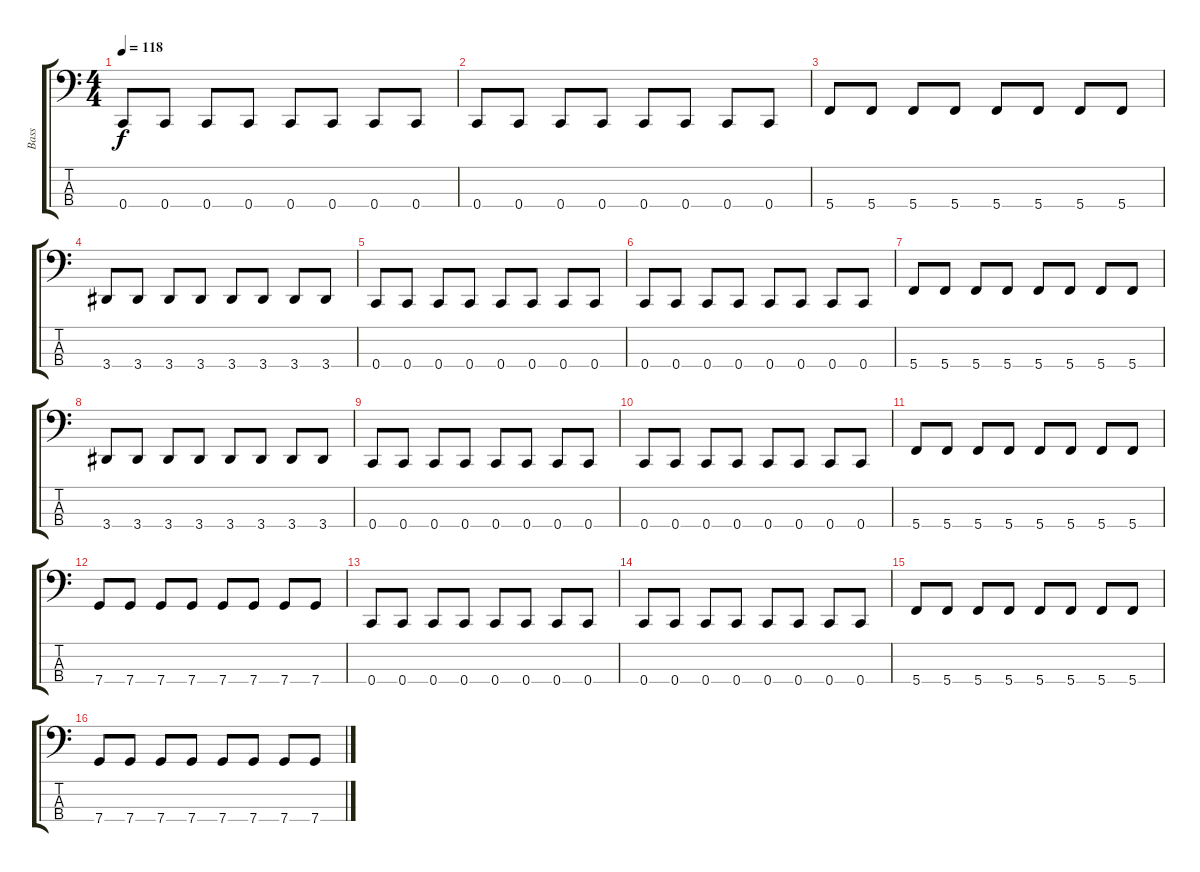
\track ("Bass" "Bass") {instrument electricbassfinger}
\staff {score tabs}
\tuning (Eb2 Bb1 F1 C1) {hide}
\ts (4 4)
\tempo 118
\clef f4
\ks c
0.4.8{dy f} 0.4.8 0.4.8 0.4.8 0.4.8 0.4.8 0.4.8 0.4.8 |
0.4.8 0.4.8 0.4.8 0.4.8 0.4.8 0.4.8 0.4.8 0.4.8 |
5.4.8 5.4.8 5.4.8 5.4.8 5.4.8 5.4.8 5.4.8 5.4.8 |
3.4.8 3.4.8 3.4.8 3.4.8 3.4.8 3.4.8 3.4.8 3.4.8 |
0.4.8 0.4.8 0.4.8 0.4.8 0.4.8 0.4.8 0.4.8 0.4.8 |
0.4.8 0.4.8 0.4.8 0.4.8 0.4.8 0.4.8 0.4.8 0.4.8 |
5.4.8 5.4.8 5.4.8 5.4.8 5.4.8 5.4.8 5.4.8 5.4.8 |
3.4.8 3.4.8 3.4.8 3.4.8 3.4.8 3.4.8 3.4.8 3.4.8 |
0.4.8 0.4.8 0.4.8 0.4.8 0.4.8 0.4.8 0.4.8 0.4.8 |
0.4.8 0.4.8 0.4.8 0.4.8 0.4.8 0.4.8 0.4.8 0.4.8 |
5.4.8 5.4.8 5.4.8 5.4.8 5.4.8 5.4.8 5.4.8 5.4.8 |
7.4.8 7.4.8 7.4.8 7.4.8 7.4.8 7.4.8 7.4.8 7.4.8 |
0.4.8 0.4.8 0.4.8 0.4.8 0.4.8 0.4.8 0.4.8 0.4.8 |
0.4.8 0.4.8 0.4.8 0.4.8 0.4.8 0.4.8 0.4.8 0.4.8 |
5.4.8 5.4.8 5.4.8 5.4.8 5.4.8 5.4.8 5.4.8 5.4.8 |
7.4.8 7.4.8 7.4.8 7.4.8 7.4.8 7.4.8 7.4.8 7.4.8
